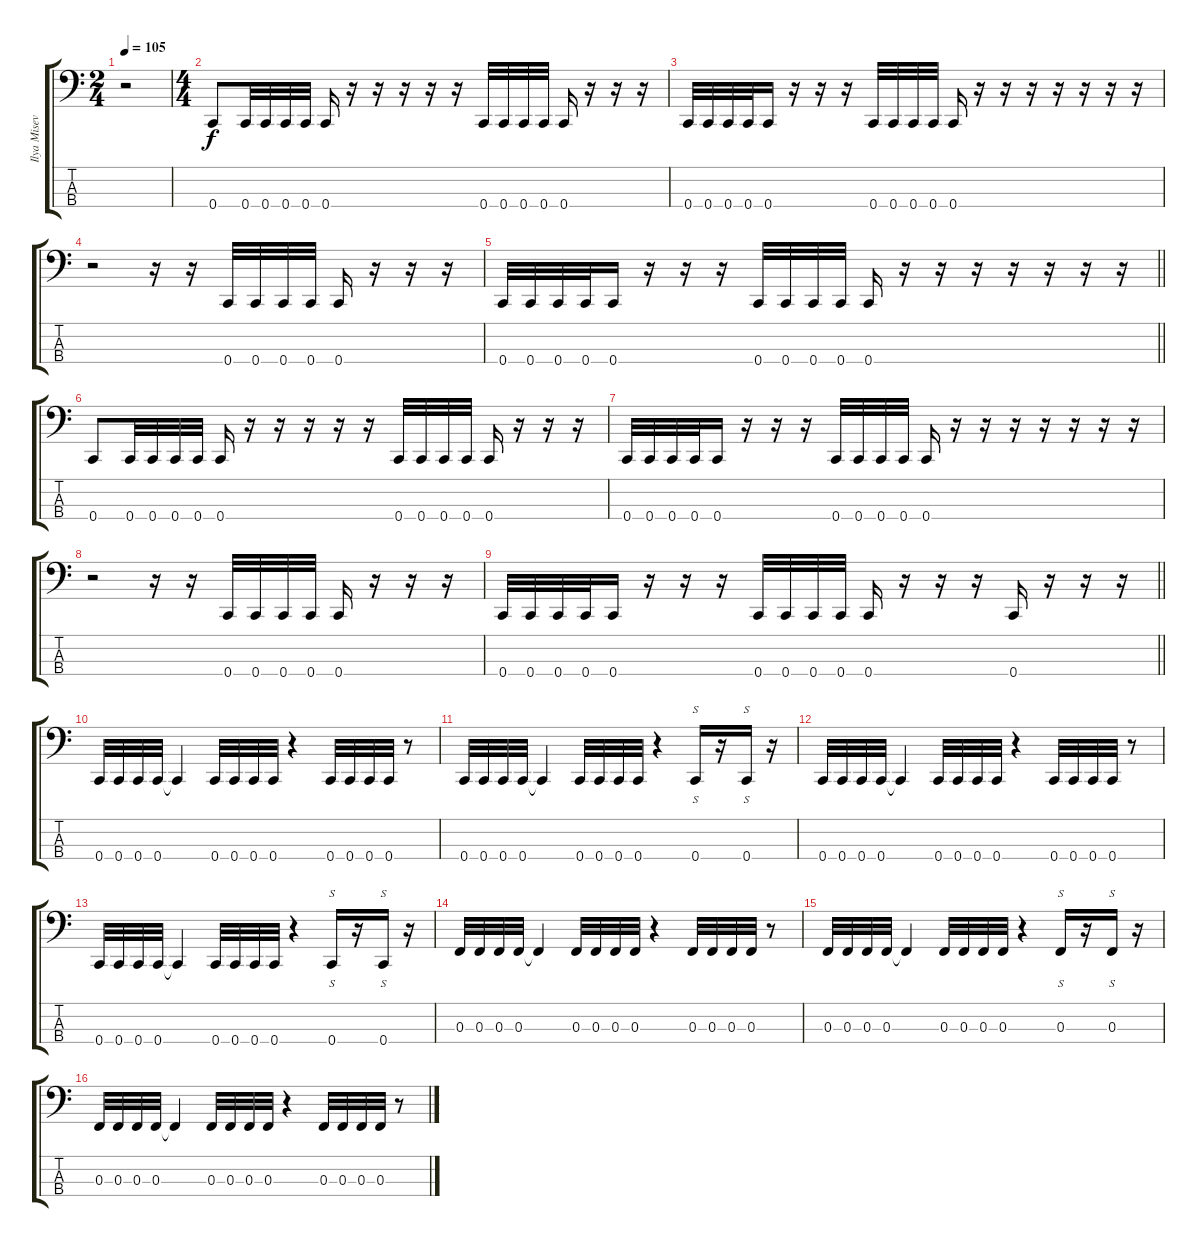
\track ("Ilya Misevich" "Ilya Misev") {instrument electricbassfinger}
\staff {score tabs}
\tuning (Eb2 Bb1 F1 C1) {hide}
\ts (2 4)
\tempo 105
\clef f4
\ks c
r.2{dy f} |
\ts (4 4)
0.4.8 0.4.32 0.4.32 0.4.32 0.4.32 0.4.16 r.16 r.16 r.16 r.16 r.16 0.4.32 0.4.32 0.4.32 0.4.32 0.4.16 r.16 r.16 r.16 |
0.4.32 0.4.32 0.4.32 0.4.32 0.4.16 r.16 r.16 r.16 0.4.32 0.4.32 0.4.32 0.4.32 0.4.16 r.16 r.16 r.16 r.16 r.16 r.16 r.16 |
r.2 r.16 r.16 0.4.32 0.4.32 0.4.32 0.4.32 0.4.16 r.16 r.16 r.16 |
\barLineRight lightlight
0.4.32 0.4.32 0.4.32 0.4.32 0.4.16 r.16 r.16 r.16 0.4.32 0.4.32 0.4.32 0.4.32 0.4.16 r.16 r.16 r.16 r.16 r.16 r.16 r.16 |
0.4.8 0.4.32 0.4.32 0.4.32 0.4.32 0.4.16 r.16 r.16 r.16 r.16 r.16 0.4.32 0.4.32 0.4.32 0.4.32 0.4.16 r.16 r.16 r.16 |
0.4.32 0.4.32 0.4.32 0.4.32 0.4.16 r.16 r.16 r.16 0.4.32 0.4.32 0.4.32 0.4.32 0.4.16 r.16 r.16 r.16 r.16 r.16 r.16 r.16 |
r.2 r.16 r.16 0.4.32 0.4.32 0.4.32 0.4.32 0.4.16 r.16 r.16 r.16 |
\barLineRight lightlight
0.4.32 0.4.32 0.4.32 0.4.32 0.4.16 r.16 r.16 r.16 0.4.32 0.4.32 0.4.32 0.4.32 0.4.16 r.16 r.16 r.16 0.4.16 r.16 r.16 r.16 |
0.4.32 0.4.32 0.4.32 0.4.32 0.4{t}.4 0.4.32 0.4.32 0.4.32 0.4.32 r.4 0.4.32 0.4.32 0.4.32 0.4.32 r.8 |
0.4.32 0.4.32 0.4.32 0.4.32 0.4{t}.4 0.4.32 0.4.32 0.4.32 0.4.32 r.4 0.4.16{s} r.16 0.4.16{s} r.16 |
0.4.32 0.4.32 0.4.32 0.4.32 0.4{t}.4 0.4.32 0.4.32 0.4.32 0.4.32 r.4 0.4.32 0.4.32 0.4.32 0.4.32 r.8 |
0.4.32 0.4.32 0.4.32 0.4.32 0.4{t}.4 0.4.32 0.4.32 0.4.32 0.4.32 r.4 0.4.16{s} r.16 0.4.16{s} r.16 |
0.3.32 0.3.32 0.3.32 0.3.32 0.3{t}.4 0.3.32 0.3.32 0.3.32 0.3.32 r.4 0.3.32 0.3.32 0.3.32 0.3.32 r.8 |
0.3.32 0.3.32 0.3.32 0.3.32 0.3{t}.4 0.3.32 0.3.32 0.3.32 0.3.32 r.4 0.3.16{s} r.16 0.3.16{s} r.16 |
0.3.32 0.3.32 0.3.32 0.3.32 0.3{t}.4 0.3.32 0.3.32 0.3.32 0.3.32 r.4 0.3.32 0.3.32 0.3.32 0.3.32 r.8
